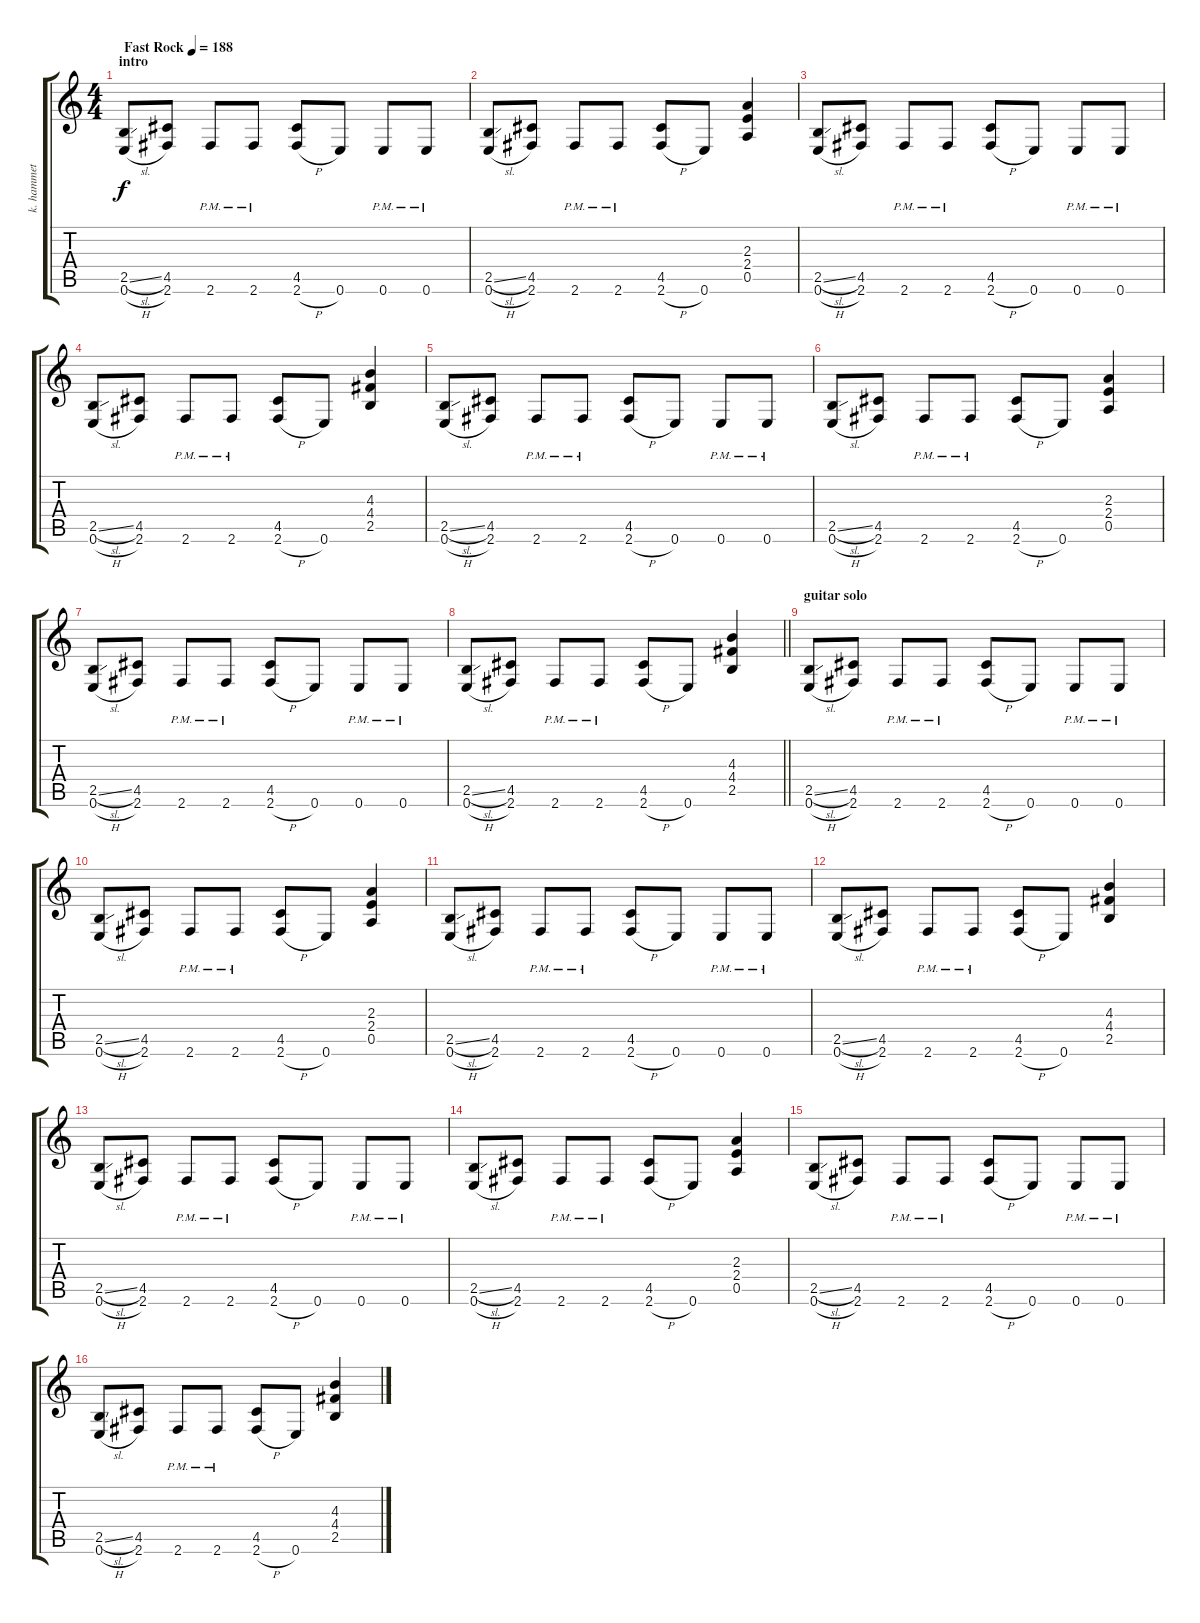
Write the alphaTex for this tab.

\track ("k. hammet - rhythm guitar" "k. hammet ") {instrument distortionguitar}
\staff {score tabs}
\tuning (E4 B3 G3 D3 A2 E2) {hide}
\ts (4 4)
\section ("" "intro")
\tempo (188 "Fast Rock")
\clef g2
\ks c
(2.5{sl} 0.6{h}).8{dy f instrument distortionguitar} (4.5 2.6).8 2.6{pm}.8 2.6{pm}.8 (4.5 2.6{h}).8 0.6.8 0.6{pm}.8 0.6{pm}.8 |
(2.5{sl} 0.6{h}).8 (4.5 2.6).8 2.6{pm}.8 2.6{pm}.8 (4.5 2.6{h}).8 0.6.8 (2.3 2.4 0.5).4 |
(2.5{sl} 0.6{h}).8 (4.5 2.6).8 2.6{pm}.8 2.6{pm}.8 (4.5 2.6{h}).8 0.6.8 0.6{pm}.8 0.6{pm}.8 |
(2.5{sl} 0.6{h}).8 (4.5 2.6).8 2.6{pm}.8 2.6{pm}.8 (4.5 2.6{h}).8 0.6.8 (4.3 4.4 2.5).4 |
(2.5{sl} 0.6{h}).8 (4.5 2.6).8 2.6{pm}.8 2.6{pm}.8 (4.5 2.6{h}).8 0.6.8 0.6{pm}.8 0.6{pm}.8 |
(2.5{sl} 0.6{h}).8 (4.5 2.6).8 2.6{pm}.8 2.6{pm}.8 (4.5 2.6{h}).8 0.6.8 (2.3 2.4 0.5).4 |
(2.5{sl} 0.6{h}).8 (4.5 2.6).8 2.6{pm}.8 2.6{pm}.8 (4.5 2.6{h}).8 0.6.8 0.6{pm}.8 0.6{pm}.8 |
\barLineRight lightlight
(2.5{sl} 0.6{h}).8 (4.5 2.6).8 2.6{pm}.8 2.6{pm}.8 (4.5 2.6{h}).8 0.6.8 (4.3 4.4 2.5).4 |
\section ("" "guitar solo")
(2.5{sl} 0.6{h}).8 (4.5 2.6).8 2.6{pm}.8 2.6{pm}.8 (4.5 2.6{h}).8 0.6.8 0.6{pm}.8 0.6{pm}.8 |
(2.5{sl} 0.6{h}).8 (4.5 2.6).8 2.6{pm}.8 2.6{pm}.8 (4.5 2.6{h}).8 0.6.8 (2.3 2.4 0.5).4 |
(2.5{sl} 0.6{h}).8 (4.5 2.6).8 2.6{pm}.8 2.6{pm}.8 (4.5 2.6{h}).8 0.6.8 0.6{pm}.8 0.6{pm}.8 |
(2.5{sl} 0.6{h}).8 (4.5 2.6).8 2.6{pm}.8 2.6{pm}.8 (4.5 2.6{h}).8 0.6.8 (4.3 4.4 2.5).4 |
(2.5{sl} 0.6{h}).8 (4.5 2.6).8 2.6{pm}.8 2.6{pm}.8 (4.5 2.6{h}).8 0.6.8 0.6{pm}.8 0.6{pm}.8 |
(2.5{sl} 0.6{h}).8 (4.5 2.6).8 2.6{pm}.8 2.6{pm}.8 (4.5 2.6{h}).8 0.6.8 (2.3 2.4 0.5).4 |
(2.5{sl} 0.6{h}).8 (4.5 2.6).8 2.6{pm}.8 2.6{pm}.8 (4.5 2.6{h}).8 0.6.8 0.6{pm}.8 0.6{pm}.8 |
(2.5{sl} 0.6{h}).8 (4.5 2.6).8 2.6{pm}.8 2.6{pm}.8 (4.5 2.6{h}).8 0.6.8 (4.3 4.4 2.5).4
